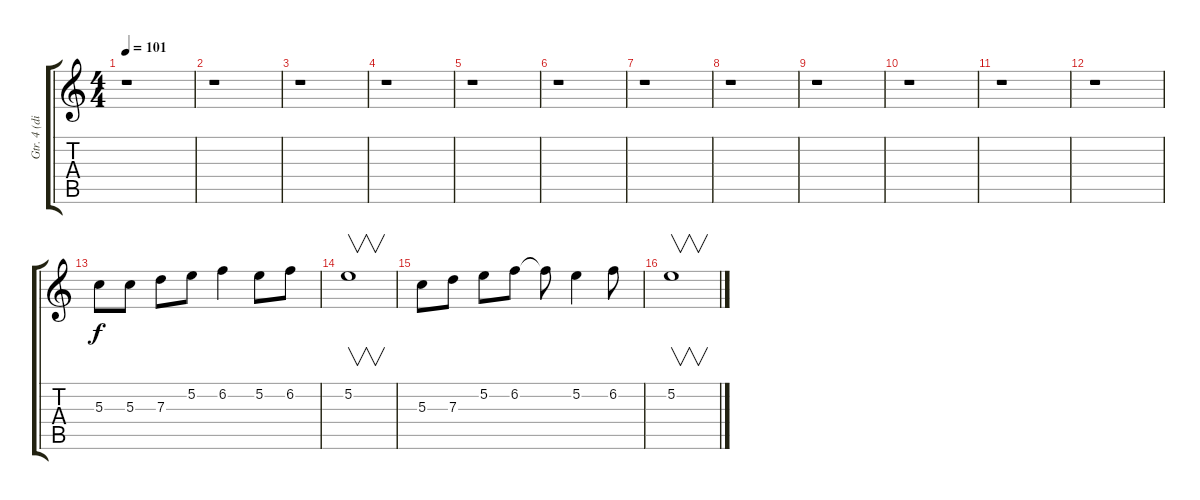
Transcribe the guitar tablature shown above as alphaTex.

\track ("Gtr. 4 (dist.)" "Gtr. 4 (di") {instrument distortionguitar}
\staff {score tabs}
\tuning (E4 B3 G3 D3 A2 D2) {hide}
\ts (4 4)
\tempo 101
\clef g2
\ks c
r.1{dy f} |
r.1 |
r.1 |
r.1 |
r.1 |
r.1 |
r.1 |
r.1 |
r.1 |
r.1 |
r.1 |
r.1 |
5.3.8 5.3.8 7.3.8 5.2.8 6.2.4 5.2.8 6.2.8 |
5.2.1{v} |
5.3.8 7.3.8 5.2.8 6.2.8 6.2{t}.8 5.2.4 6.2.8 |
5.2.1{v}
